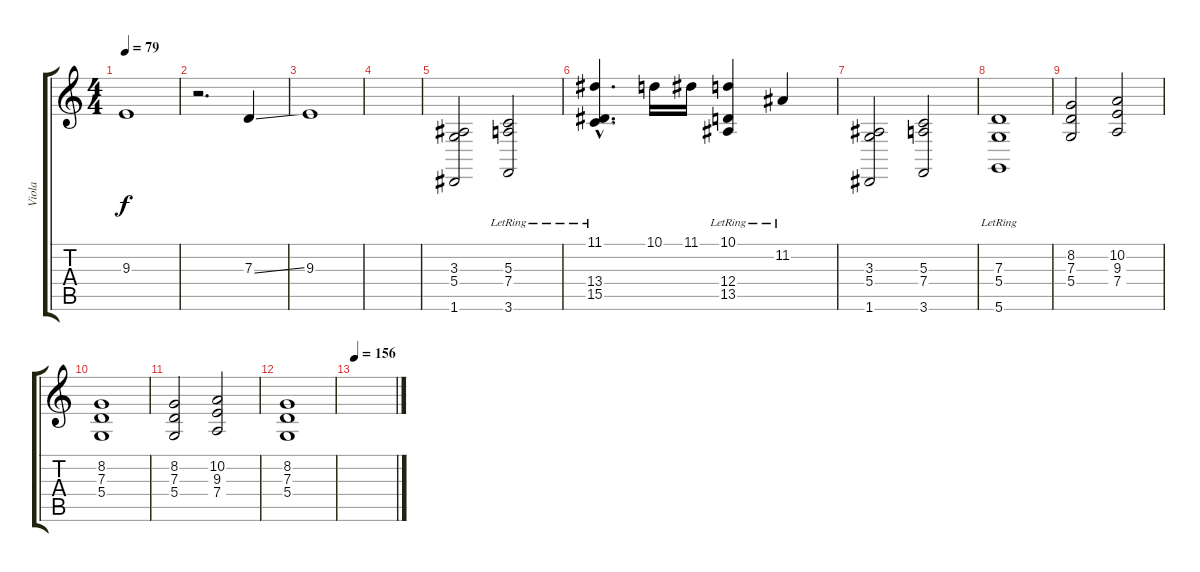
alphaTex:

\track ("Viola" "Viola") {instrument viola}
\staff {score tabs}
\tuning (E4 B3 G3 D3 A2 D2) {hide}
\ts (4 4)
\tempo 79
\clef g2
\ks c
9.3.1{dy f} |
r.2{d} 7.3{ss}.4 |
9.3.1 |
|
(3.3 5.4 1.6).2 (5.3{lr} 7.4 3.6{lr}).2 |
(11.1{hac} 13.4{hac lr} 15.5{hac lr}).4{d} 10.1.16 11.1.16 (10.1{lr} 12.4{lr} 13.5{lr}).4 11.2{lr}.4 |
(3.3 5.4 1.6).2 (5.3 7.4 3.6).2 |
(7.3 5.4 5.6{lr}).1 |
(8.2 7.3 5.4).2 (10.2 9.3 7.4).2 |
(8.2 7.3 5.4).1 |
(8.2 7.3 5.4).2 (10.2 9.3 7.4).2 |
(8.2 7.3 5.4).1 |
\tempo 156
